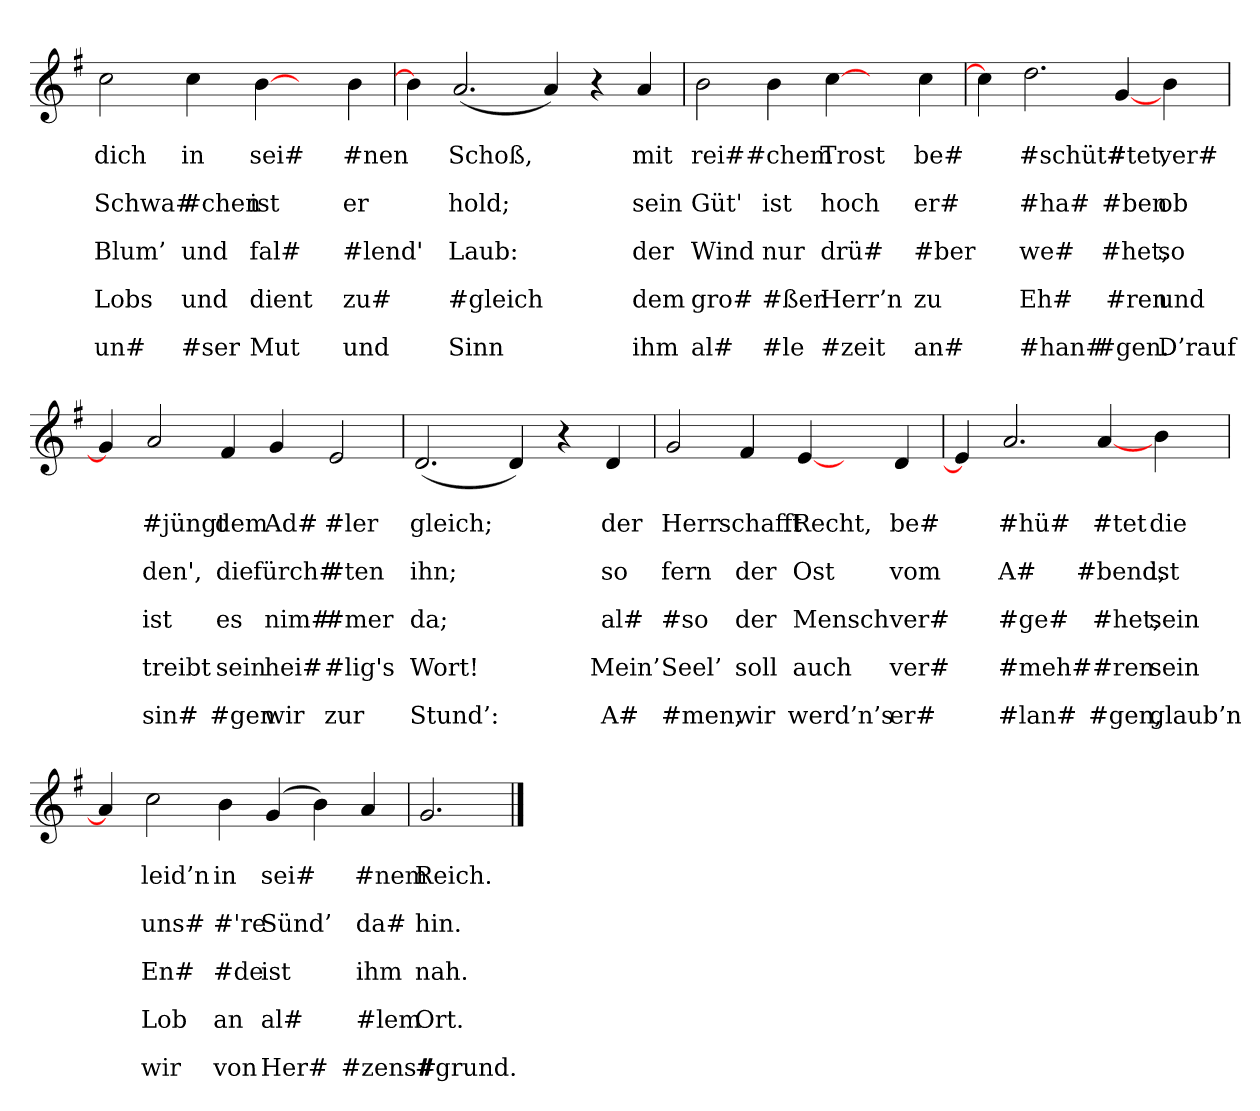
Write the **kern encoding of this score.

**kern	**text	**text	**text	**text	**text	**text	**text	**text	**text	**text
*part1	*part1	*part1	*part1	*part1	*part1	*part1	*part1	*part1	*part1	*part1
*staff1	*staff1	*staff1	*staff1	*staff1	*staff1	*staff1	*staff1	*staff1	*staff1	*staff1
*clefG2	*	*	*	*	*	*	*	*	*	*
*k[f#]	*	*	*	*	*	*	*	*	*	*
=	=	=	=	=	=	=	=	=	=	=
2cc	.	dich	.	Schwa#	.	Blum’	.	Lobs	.	un#
4cc	.	in	.	#chen	.	und	.	und	.	#ser
[4b	.	sei#	.	ist	.	fal#	.	dient	.	Mut
4ryy	.	.	.	.	.	.	.	.	.	.
4b	.	#nen	.	er	.	#lend'	.	zu#	.	und
=	=	=	=	=	=	=	=	=	=	=
4b]	.	.	.	.	.	.	.	.	.	.
(2.a	.	Schoß,	.	hold;	.	Laub:	.	#gleich	.	Sinn
4a)	.	.	.	.	.	.	.	.	.	.
4r	.	.	.	.	.	.	.	.	.	.
4a	.	mit	.	sein	.	der	.	dem	.	ihm
=	=	=	=	=	=	=	=	=	=	=
2b	.	rei#	.	Güt'	.	Wind	.	gro#	.	al#
4b	.	#chem	.	ist	.	nur	.	#ßen	.	#le
[4cc	.	Trost	.	hoch	.	drü#	.	Herr’n	.	#zeit
4ryy	.	.	.	.	.	.	.	.	.	.
4cc	.	be#	.	er#	.	#ber	.	zu	.	an#
=	=	=	=	=	=	=	=	=	=	=
4cc]	.	.	.	.	.	.	.	.	.	.
2.dd	.	#schüt#	.	#ha#	.	we#	.	Eh#	.	#han#
[4g	.	#tet,	.	#ben	.	#het,	.	#ren	.	#gen.
4b	.	ver#	.	ob	.	so	.	und	.	D’rauf
=	=	=	=	=	=	=	=	=	=	=
4g]	.	.	.	.	.	.	.	.	.	.
2a	.	#jüngt	.	den',	.	ist	.	treibt	.	sin#
4f#	.	dem	.	die	.	es	.	sein	.	#gen
4g	.	Ad#	.	fürch#	.	nim#	.	hei#	.	wir
2e	.	#ler	.	#ten	.	#mer	.	#lig's	.	zur
=	=	=	=	=	=	=	=	=	=	=
(2.d	.	gleich;	.	ihn;	.	da;	.	Wort!	.	Stund’:
4d)	.	.	.	.	.	.	.	.	.	.
4r	.	.	.	.	.	.	.	.	.	.
4d	.	der	.	so	.	al#	.	Mein’	.	A#
=	=	=	=	=	=	=	=	=	=	=
2g	.	Herr	.	fern	.	#so	.	Seel’	.	#men,
4f#	.	schafft	.	der	.	der	.	soll	.	wir
[4e	.	Recht,	.	Ost	.	Mensch	.	auch	.	werd’n’s
4ryy	.	.	.	.	.	.	.	.	.	.
4d	.	be#	.	vom	.	ver#	.	ver#	.	er#
=	=	=	=	=	=	=	=	=	=	=
4e]	.	.	.	.	.	.	.	.	.	.
2.a	.	#hü#	.	A#	.	#ge#	.	#meh#	.	#lan#
[4a	.	#tet	.	#bend,	.	#het,	.	#ren	.	#gen,
4b	.	die	.	ist	.	sein	.	sein	.	glaub’n
=	=	=	=	=	=	=	=	=	=	=
4a]	.	.	.	.	.	.	.	.	.	.
2cc	.	leid’n	.	uns#	.	En#	.	Lob	.	wir
4b	.	in	.	#'re	.	#de	.	an	.	von
(4g	.	sei#	.	Sünd’	.	ist	.	al#	.	Her#
4b)	.	.	.	.	.	.	.	.	.	.
4a	.	#nem	.	da#	.	ihm	.	#lem	.	#zens#
=	=	=	=	=	=	=	=	=	=	=
2.g	.	Reich.	.	hin.	.	nah.	.	Ort.	.	#grund.
==	==	==	==	==	==	==	==	==	==	==
*-	*-	*-	*-	*-	*-	*-	*-	*-	*-	*-
